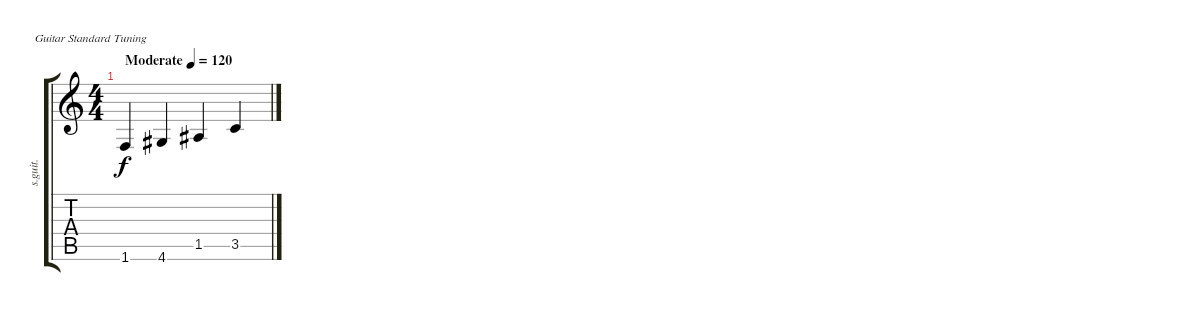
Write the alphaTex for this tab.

\bracketExtendMode groupsimilarinstruments
\otherSystemsTrackNameOrientation horizontal
\track ("0DB" "s.guit.") {instrument acousticguitarsteel}
\staff {score tabs}
\tuning (E4 B3 G3 D3 A2 E2)
\ts (4 4)
\beaming (8 2 2 2 2)
\tempo (120 "Moderate")
\clef g2
\ks c
1.6.4{dy f instrument acousticguitarsteel beam Up} 4.6{acc #}.4{beam Up} 1.5{acc #}.4{beam Up} 3.5.4{beam Up}
